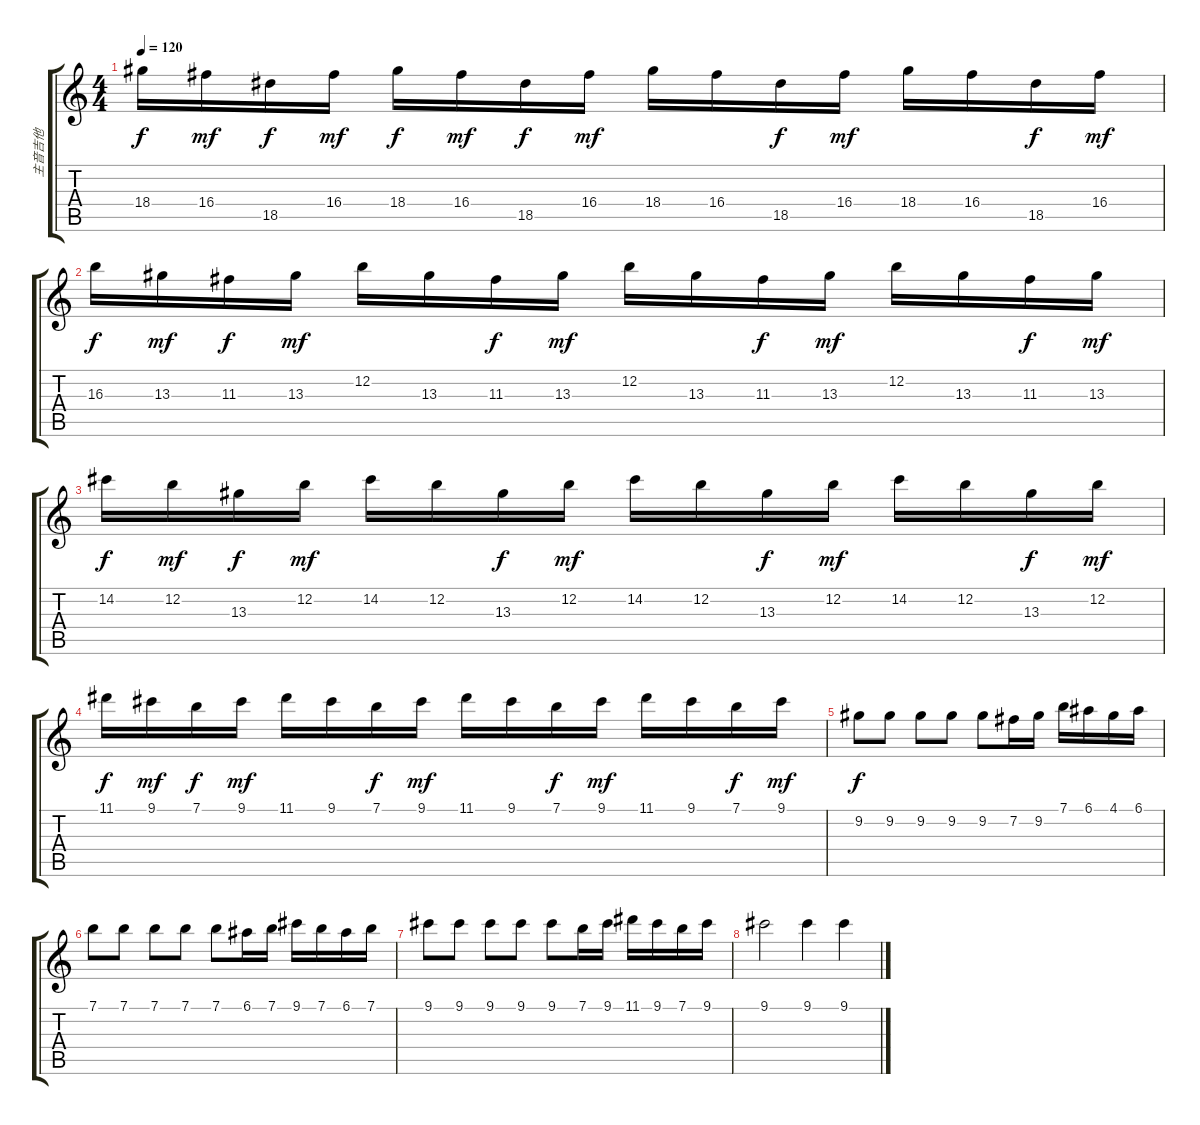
\track ("主音吉他" "主音吉他") {instrument electricguitarclean}
\staff {score tabs}
\tuning (E4 B3 G3 D3 A2 E2) {hide}
\ts (4 4)
\tempo 120
\clef g2
\ks c
18.4.16{dy f} 16.4.16{dy mf} 18.5.16{dy f} 16.4.16{dy mf} 18.4.16{dy f} 16.4.16{dy mf} 18.5.16{dy f} 16.4.16{dy mf} 18.4.16 16.4.16 18.5.16{dy f} 16.4.16{dy mf} 18.4.16 16.4.16 18.5.16{dy f} 16.4.16{dy mf} |
16.3.16{dy f} 13.3.16{dy mf} 11.3.16{dy f} 13.3.16{dy mf} 12.2.16 13.3.16 11.3.16{dy f} 13.3.16{dy mf} 12.2.16 13.3.16 11.3.16{dy f} 13.3.16{dy mf} 12.2.16 13.3.16 11.3.16{dy f} 13.3.16{dy mf} |
14.2.16{dy f} 12.2.16{dy mf} 13.3.16{dy f} 12.2.16{dy mf} 14.2.16 12.2.16 13.3.16{dy f} 12.2.16{dy mf} 14.2.16 12.2.16 13.3.16{dy f} 12.2.16{dy mf} 14.2.16 12.2.16 13.3.16{dy f} 12.2.16{dy mf} |
11.1.16{dy f} 9.1.16{dy mf} 7.1.16{dy f} 9.1.16{dy mf} 11.1.16 9.1.16 7.1.16{dy f} 9.1.16{dy mf} 11.1.16 9.1.16 7.1.16{dy f} 9.1.16{dy mf} 11.1.16 9.1.16 7.1.16{dy f} 9.1.16{dy mf} |
9.2.8{dy f} 9.2.8 9.2.8 9.2.8 9.2.8 7.2.16 9.2.16 7.1.16 6.1.16 4.1.16 6.1.16 |
7.1.8 7.1.8 7.1.8 7.1.8 7.1.8 6.1.16 7.1.16 9.1.16 7.1.16 6.1.16 7.1.16 |
9.1.8 9.1.8 9.1.8 9.1.8 9.1.8 7.1.16 9.1.16 11.1.16 9.1.16 7.1.16 9.1.16 |
9.1.2 9.1.4 9.1.4
